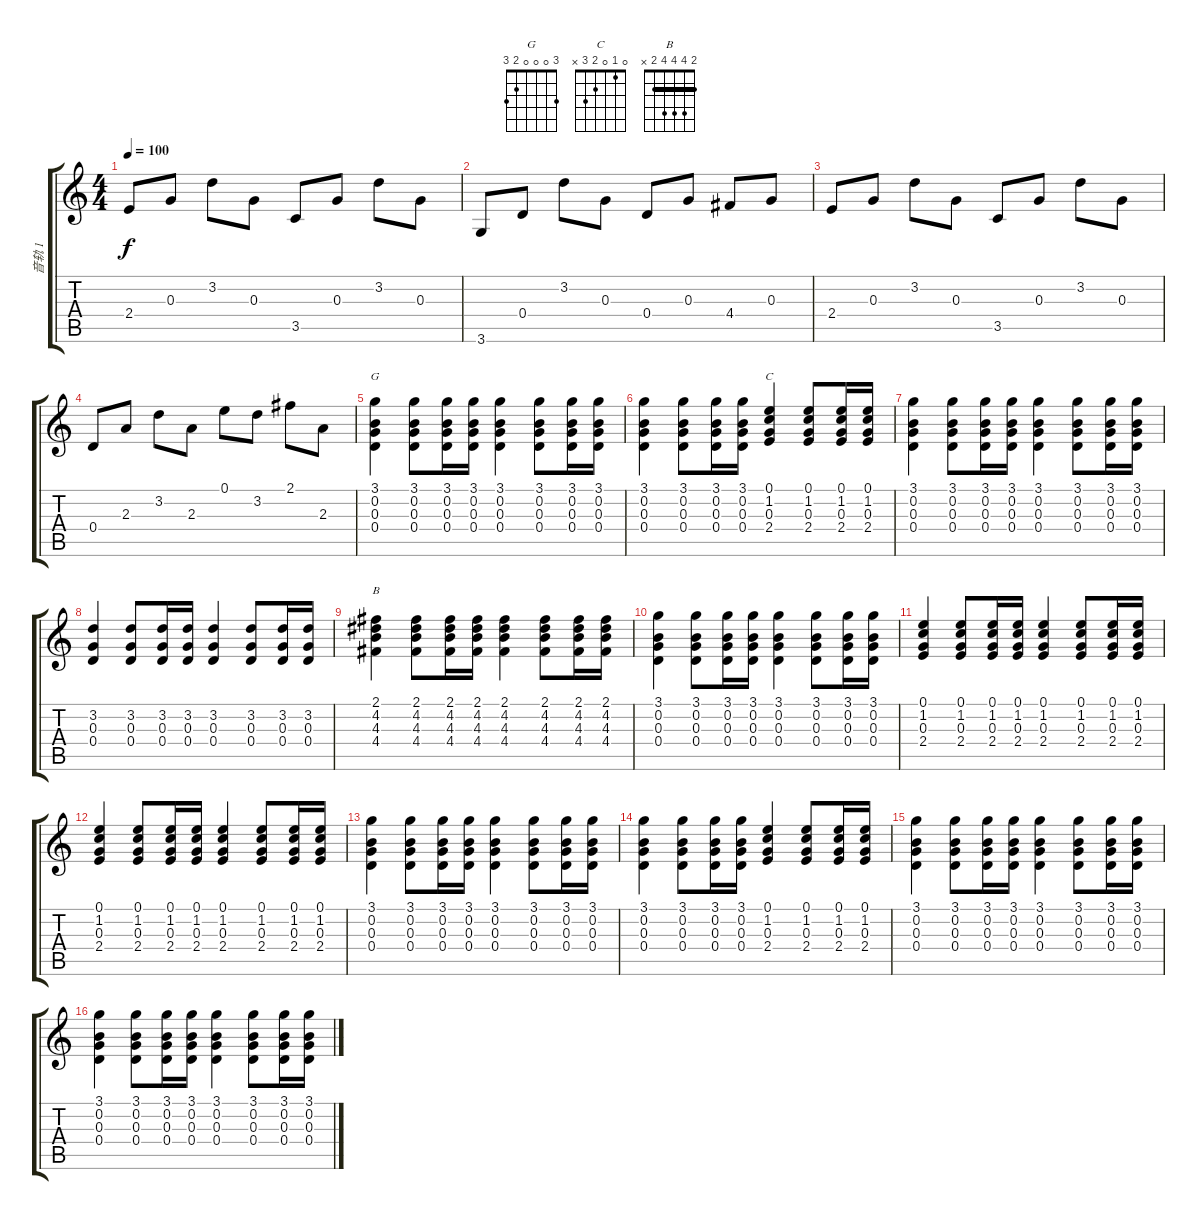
\track ("音轨 1" "音轨 1") {instrument acousticguitarnylon}
\staff {score tabs}
\tuning (E4 B3 G3 D3 A2 E2) {hide}
\chord ("G" 3 0 0 0 2 3)
\chord ("C" 0 1 0 2 3 x)
\chord ("B" 2 4 4 4 2 x) {barre 2}
\ts (4 4)
\tempo 100
\clef g2
\ks c
2.4.8{dy f} 0.3.8 3.2.8 0.3.8 3.5.8 0.3.8 3.2.8 0.3.8 |
3.6.8 0.4.8 3.2.8 0.3.8 0.4.8 0.3.8 4.4.8 0.3.8 |
2.4.8 0.3.8 3.2.8 0.3.8 3.5.8 0.3.8 3.2.8 0.3.8 |
0.4.8 2.3.8 3.2.8 2.3.8 0.1.8 3.2.8 2.1.8 2.3.8 |
(3.1 0.2 0.3 0.4).4{ch "G"} (3.1 0.2 0.3 0.4).8 (3.1 0.2 0.3 0.4).16 (3.1 0.2 0.3 0.4).16 (3.1 0.2 0.3 0.4).4 (3.1 0.2 0.3 0.4).8 (3.1 0.2 0.3 0.4).16 (3.1 0.2 0.3 0.4).16 |
(3.1 0.2 0.3 0.4).4 (3.1 0.2 0.3 0.4).8 (3.1 0.2 0.3 0.4).16 (3.1 0.2 0.3 0.4).16 (0.1 1.2 0.3 2.4).4{ch "C"} (0.1 1.2 0.3 2.4).8 (0.1 1.2 0.3 2.4).16 (0.1 1.2 0.3 2.4).16 |
(3.1 0.2 0.3 0.4).4 (3.1 0.2 0.3 0.4).8 (3.1 0.2 0.3 0.4).16 (3.1 0.2 0.3 0.4).16 (3.1 0.2 0.3 0.4).4 (3.1 0.2 0.3 0.4).8 (3.1 0.2 0.3 0.4).16 (3.1 0.2 0.3 0.4).16 |
(3.2 0.3 0.4).4 (3.2 0.3 0.4).8 (3.2 0.3 0.4).16 (3.2 0.3 0.4).16 (3.2 0.3 0.4).4 (3.2 0.3 0.4).8 (3.2 0.3 0.4).16 (3.2 0.3 0.4).16 |
(2.1 4.2 4.3 4.4).4{ch "B"} (2.1 4.2 4.3 4.4).8 (2.1 4.2 4.3 4.4).16 (2.1 4.2 4.3 4.4).16 (2.1 4.2 4.3 4.4).4 (2.1 4.2 4.3 4.4).8 (2.1 4.2 4.3 4.4).16 (2.1 4.2 4.3 4.4).16 |
(3.1 0.2 0.3 0.4).4 (3.1 0.2 0.3 0.4).8 (3.1 0.2 0.3 0.4).16 (3.1 0.2 0.3 0.4).16 (3.1 0.2 0.3 0.4).4 (3.1 0.2 0.3 0.4).8 (3.1 0.2 0.3 0.4).16 (3.1 0.2 0.3 0.4).16 |
(0.1 1.2 0.3 2.4).4 (0.1 1.2 0.3 2.4).8 (0.1 1.2 0.3 2.4).16 (0.1 1.2 0.3 2.4).16 (0.1 1.2 0.3 2.4).4 (0.1 1.2 0.3 2.4).8 (0.1 1.2 0.3 2.4).16 (0.1 1.2 0.3 2.4).16 |
(0.1 1.2 0.3 2.4).4 (0.1 1.2 0.3 2.4).8 (0.1 1.2 0.3 2.4).16 (0.1 1.2 0.3 2.4).16 (0.1 1.2 0.3 2.4).4 (0.1 1.2 0.3 2.4).8 (0.1 1.2 0.3 2.4).16 (0.1 1.2 0.3 2.4).16 |
(3.1 0.2 0.3 0.4).4 (3.1 0.2 0.3 0.4).8 (3.1 0.2 0.3 0.4).16 (3.1 0.2 0.3 0.4).16 (3.1 0.2 0.3 0.4).4 (3.1 0.2 0.3 0.4).8 (3.1 0.2 0.3 0.4).16 (3.1 0.2 0.3 0.4).16 |
(3.1 0.2 0.3 0.4).4 (3.1 0.2 0.3 0.4).8 (3.1 0.2 0.3 0.4).16 (3.1 0.2 0.3 0.4).16 (0.1 1.2 0.3 2.4).4 (0.1 1.2 0.3 2.4).8 (0.1 1.2 0.3 2.4).16 (0.1 1.2 0.3 2.4).16 |
(3.1 0.2 0.3 0.4).4 (3.1 0.2 0.3 0.4).8 (3.1 0.2 0.3 0.4).16 (3.1 0.2 0.3 0.4).16 (3.1 0.2 0.3 0.4).4 (3.1 0.2 0.3 0.4).8 (3.1 0.2 0.3 0.4).16 (3.1 0.2 0.3 0.4).16 |
(3.1 0.2 0.3 0.4).4 (3.1 0.2 0.3 0.4).8 (3.1 0.2 0.3 0.4).16 (3.1 0.2 0.3 0.4).16 (3.1 0.2 0.3 0.4).4 (3.1 0.2 0.3 0.4).8 (3.1 0.2 0.3 0.4).16 (3.1 0.2 0.3 0.4).16
